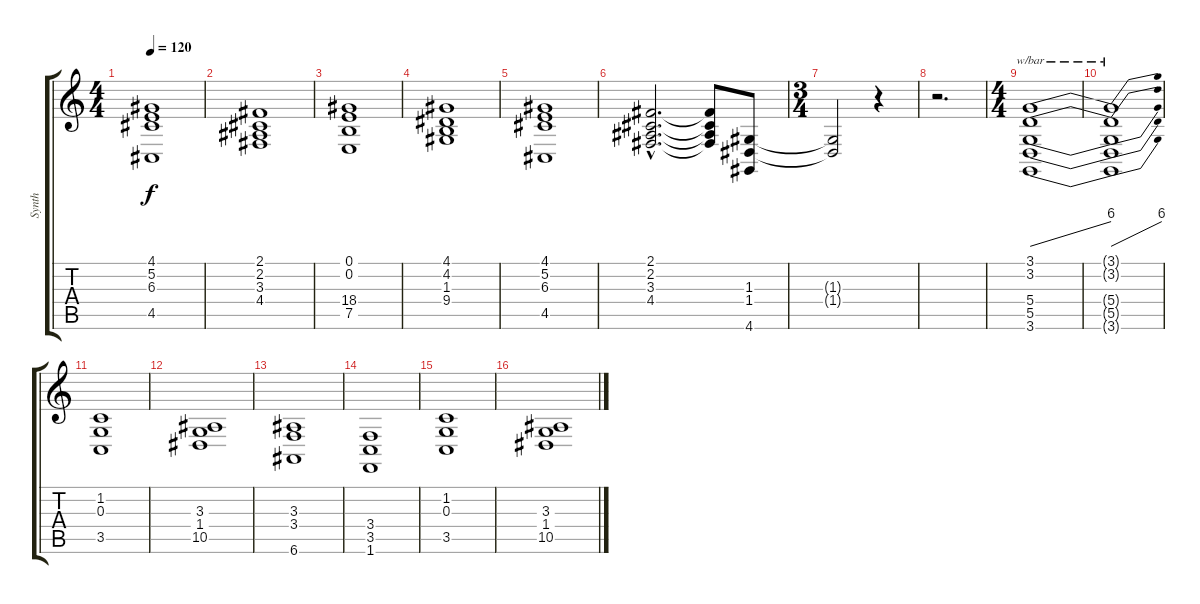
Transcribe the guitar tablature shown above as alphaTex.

\track ("Synth" "Synth") {instrument synthstrings1}
\staff {score tabs}
\tuning (E4 B3 G3 D3 A2 E2) {hide}
\ts (4 4)
\tempo 120
\clef g2
\ks c
(4.1 5.2 6.3 4.5).1{dy f} |
(2.1 2.2 3.3 4.4).1 |
(0.1 0.2 18.4 7.5).1{volume 11} |
(4.1 4.2 1.3 9.4).1 |
(4.1 5.2 6.3 4.5).1 |
(2.1{hac} 2.2{hac} 3.3{hac} 4.4{hac}).2{d} (2.1{t} 2.2{t} 3.3{t} 4.4{t}).8 (1.3 1.4 4.6).8 |
\ts (3 4)
(1.3{t} 1.4{t}).2 r.4 |
r.2{d} |
\ts (4 4)
(3.1 3.2 5.4 5.5 3.6).1{tbe (dive default 0 0 60 24)} |
(3.1{t} 3.2{t} 5.4{t} 5.5{t} 3.6{t}).1{tbe (dive default 0 0 60 24)} |
(1.2 0.3 3.5).1 |
(3.3 1.4 10.5).1 |
(3.3 3.4 6.6).1 |
(3.4 3.5 1.6).1 |
(1.2 0.3 3.5).1 |
(3.3 1.4 10.5).1
